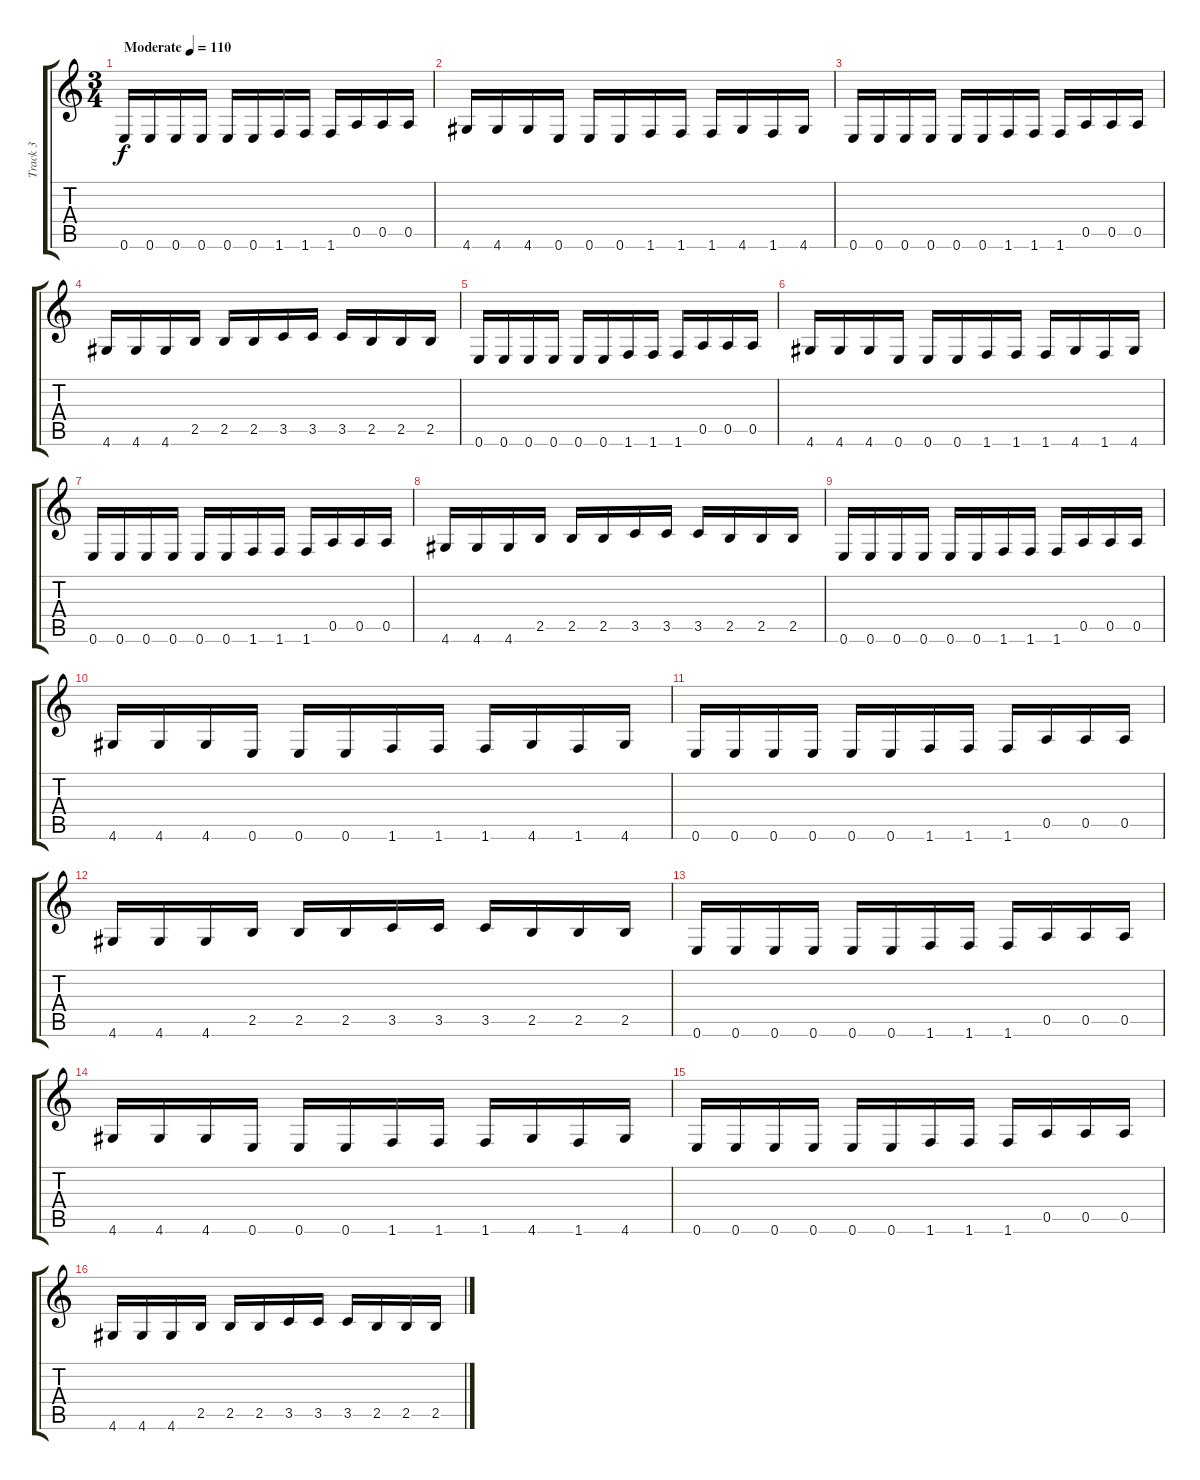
\track ("Track 3" "Track 3") {instrument distortionguitar}
\staff {score tabs}
\tuning (E4 B3 G3 D3 A2 E2) {hide}
\ts (3 4)
\tempo (110 "Moderate")
\clef g2
\ks c
0.6.16{dy f instrument distortionguitar} 0.6.16 0.6.16 0.6.16 0.6.16 0.6.16 1.6.16 1.6.16 1.6.16 0.5.16 0.5.16 0.5.16 |
4.6.16 4.6.16 4.6.16 0.6.16 0.6.16 0.6.16 1.6.16 1.6.16 1.6.16 4.6.16 1.6.16 4.6.16 |
0.6.16 0.6.16 0.6.16 0.6.16 0.6.16 0.6.16 1.6.16 1.6.16 1.6.16 0.5.16 0.5.16 0.5.16 |
4.6.16 4.6.16 4.6.16 2.5.16 2.5.16 2.5.16 3.5.16 3.5.16 3.5.16 2.5.16 2.5.16 2.5.16 |
0.6.16 0.6.16 0.6.16 0.6.16 0.6.16 0.6.16 1.6.16 1.6.16 1.6.16 0.5.16 0.5.16 0.5.16 |
4.6.16 4.6.16 4.6.16 0.6.16 0.6.16 0.6.16 1.6.16 1.6.16 1.6.16 4.6.16 1.6.16 4.6.16 |
0.6.16 0.6.16 0.6.16 0.6.16 0.6.16 0.6.16 1.6.16 1.6.16 1.6.16 0.5.16 0.5.16 0.5.16 |
4.6.16 4.6.16 4.6.16 2.5.16 2.5.16 2.5.16 3.5.16 3.5.16 3.5.16 2.5.16 2.5.16 2.5.16 |
0.6.16 0.6.16 0.6.16 0.6.16 0.6.16 0.6.16 1.6.16 1.6.16 1.6.16 0.5.16 0.5.16 0.5.16 |
4.6.16 4.6.16 4.6.16 0.6.16 0.6.16 0.6.16 1.6.16 1.6.16 1.6.16 4.6.16 1.6.16 4.6.16 |
0.6.16 0.6.16 0.6.16 0.6.16 0.6.16 0.6.16 1.6.16 1.6.16 1.6.16 0.5.16 0.5.16 0.5.16 |
4.6.16 4.6.16 4.6.16 2.5.16 2.5.16 2.5.16 3.5.16 3.5.16 3.5.16 2.5.16 2.5.16 2.5.16 |
0.6.16 0.6.16 0.6.16 0.6.16 0.6.16 0.6.16 1.6.16 1.6.16 1.6.16 0.5.16 0.5.16 0.5.16 |
4.6.16 4.6.16 4.6.16 0.6.16 0.6.16 0.6.16 1.6.16 1.6.16 1.6.16 4.6.16 1.6.16 4.6.16 |
0.6.16 0.6.16 0.6.16 0.6.16 0.6.16 0.6.16 1.6.16 1.6.16 1.6.16 0.5.16 0.5.16 0.5.16 |
4.6.16 4.6.16 4.6.16 2.5.16 2.5.16 2.5.16 3.5.16 3.5.16 3.5.16 2.5.16 2.5.16 2.5.16
